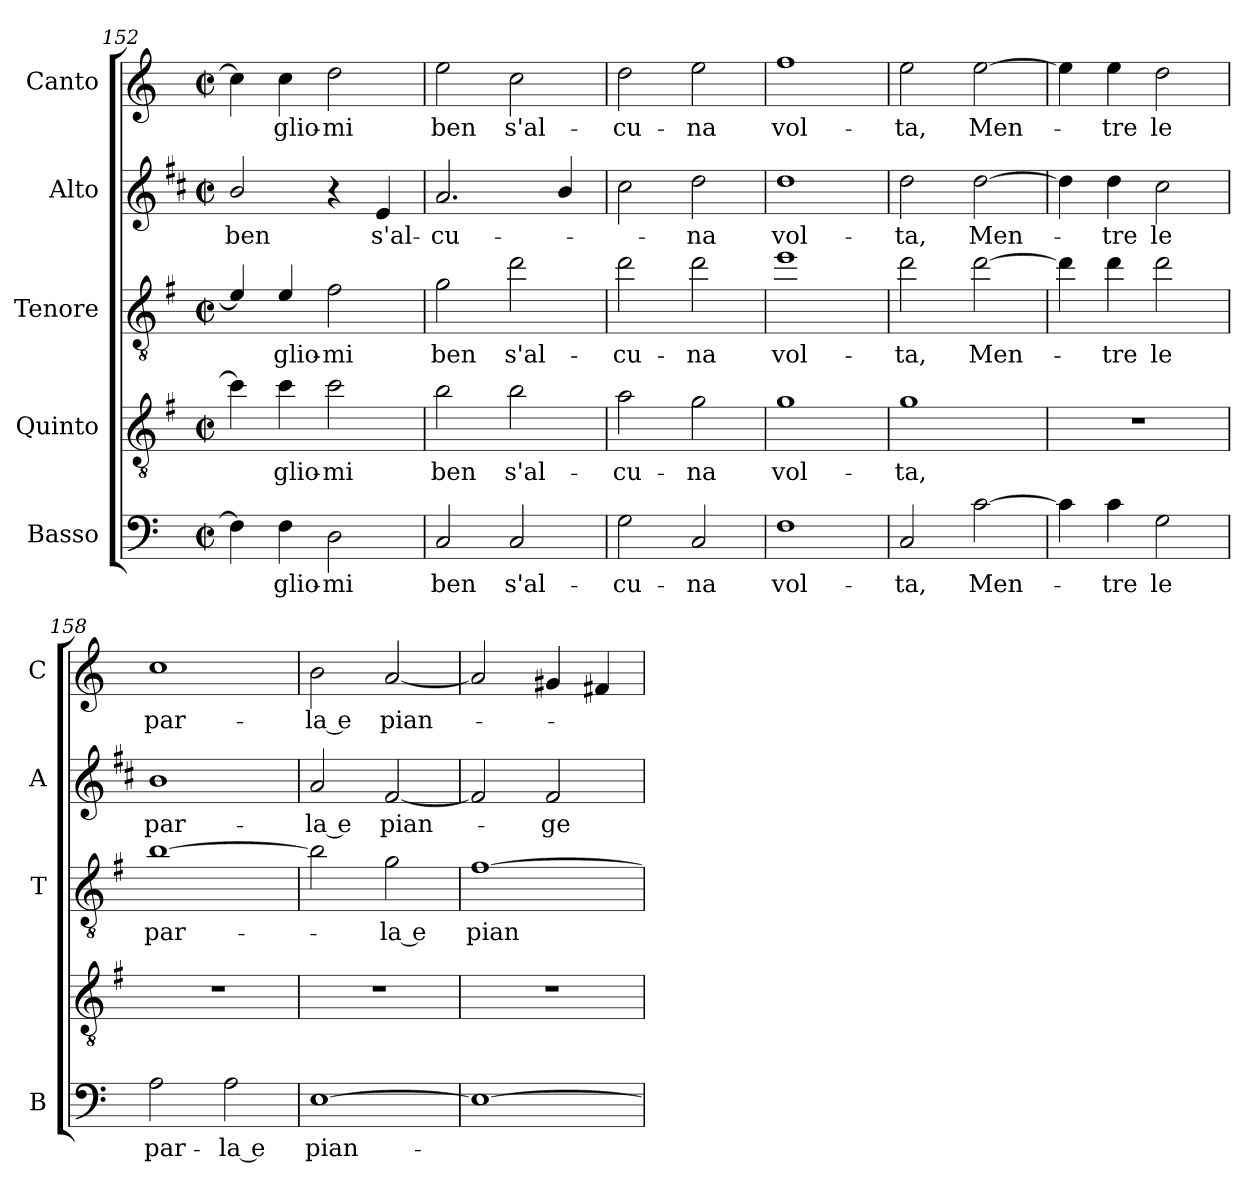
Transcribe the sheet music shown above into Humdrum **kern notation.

**kern	**text	**kern	**text	**kern	**text	**kern	**text	**kern	**text
*part5	*part5	*part4	*part4	*part3	*part3	*part2	*part2	*part1	*part1
*staff5	*staff5	*staff4	*staff4	*staff3	*staff3	*staff2	*staff2	*staff1	*staff1
*I"Basso	*	*I"Quinto	*	*I"Tenore	*	*I"Alto	*	*I"Canto	*
*I'B	*	*	*	*I'T	*	*I'A	*	*I'C	*
*clefF4	*	*clefGv2	*	*clefGv2	*	*clefG2	*	*clefG2	*
*	*	*ITrd4c7	*	*ITrd4c7	*	*ITrd1c2	*	*	*
*k[]	*	*k[]	*	*k[]	*	*k[]	*	*k[]	*
*C:	*	*C:	*	*C:	*	*C:	*	*C:	*
*M2/2	*	*M2/2	*	*M2/2	*	*M2/2	*	*M2/2	*
*met(c|)	*	*met(c|)	*	*met(c|)	*	*met(c|)	*	*met(c|)	*
=152	=152	=152	=152	=152	=152	=152	=152	=152	=152
!	!	!	!	!	!	!	!LO:LY:b	!	!
4F\]	.	4f\]	.	4A/]	.	2a/	ben	4cc\]	.
!	!LO:LY:b	!	!	!	!	!	!	!	!
!	!	!	!LO:LY:b	!	!	!	!	!	!
!	!	!	!	!	!LO:LY:b	!	!	!	!
!	!	!	!	!	!	!	!	!	!LO:LY:b
4F\	-glio-	4f\	-glio-	4A/	-glio-	.	.	4cc\	-glio-
!	!LO:LY:b	!	!	!	!	!	!	!	!
!	!	!	!LO:LY:b	!	!	!	!	!	!
!	!	!	!	!	!LO:LY:b	!	!	!	!
!	!	!	!	!	!	!	!	!	!LO:LY:b
2D\	-mi	2f\	-mi	2B\	-mi	4r	.	2dd\	-mi
!	!	!	!	!	!	!	!LO:LY:b	!	!
.	.	.	.	.	.	4d/	s'al-	.	.
=153	=153	=153	=153	=153	=153	=153	=153	=153	=153
!	!LO:LY:b	!	!	!	!	!	!	!	!
!	!	!	!LO:LY:b	!	!	!	!	!	!
!	!	!	!	!	!LO:LY:b	!	!	!	!
!	!	!	!	!	!	!	!LO:LY:b	!	!
!	!	!	!	!	!	!	!	!	!LO:LY:b
2C/	ben	2e\	ben	2c\	ben	2.g/	-cu-	2ee\	ben
!	!LO:LY:b	!	!	!	!	!	!	!	!
!	!	!	!LO:LY:b	!	!	!	!	!	!
!	!	!	!	!	!LO:LY:b	!	!	!	!
!	!	!	!	!	!	!	!	!	!LO:LY:b
2C/	s'al-	2e\	s'al-	2g\	s'al-	.	.	2cc\	s'al-
.	.	.	.	.	.	4a/	.	.	.
=154	=154	=154	=154	=154	=154	=154	=154	=154	=154
!	!LO:LY:b	!	!	!	!	!	!	!	!
!	!	!	!LO:LY:b	!	!	!	!	!	!
!	!	!	!	!	!LO:LY:b	!	!	!	!
!	!	!	!	!	!	!	!	!	!LO:LY:b
2G\	-cu-	2d\	-cu-	2g\	-cu-	2b\	.	2dd\	-cu-
!	!LO:LY:b	!	!	!	!	!	!	!	!
!	!	!	!LO:LY:b	!	!	!	!	!	!
!	!	!	!	!	!LO:LY:b	!	!	!	!
!	!	!	!	!	!	!	!LO:LY:b	!	!
!	!	!	!	!	!	!	!	!	!LO:LY:b
2C/	-na	2c\	-na	2g\	-na	2cc\	-na	2ee\	-na
!!LO:LB:g=z
=155	=155	=155	=155	=155	=155	=155	=155	=155	=155
!	!LO:LY:b	!	!	!	!	!	!	!	!
!	!	!	!LO:LY:b	!	!	!	!	!	!
!	!	!	!	!	!LO:LY:b	!	!	!	!
!	!	!	!	!	!	!	!LO:LY:b	!	!
!	!	!	!	!	!	!	!	!	!LO:LY:b
1F	vol-	1c	vol-	1a	vol-	1cc	vol-	1ff	vol-
=156	=156	=156	=156	=156	=156	=156	=156	=156	=156
!	!LO:LY:b	!	!	!	!	!	!	!	!
!	!	!	!LO:LY:b	!	!	!	!	!	!
!	!	!	!	!	!LO:LY:b	!	!	!	!
!	!	!	!	!	!	!	!LO:LY:b	!	!
!	!	!	!	!	!	!	!	!	!LO:LY:b
2C/	-ta,	1c	-ta,	2g\	-ta,	2cc\	-ta,	2ee\	-ta,
!	!LO:LY:b	!	!	!	!	!	!	!	!
!	!	!	!	!	!LO:LY:b	!	!	!	!
!	!	!	!	!	!	!	!LO:LY:b	!	!
!	!	!	!	!	!	!	!	!	!LO:LY:b
[2c\	Men-	.	.	[2g\	Men-	[2cc\	Men-	[2ee\	Men-
=157	=157	=157	=157	=157	=157	=157	=157	=157	=157
4c\]	.	1r	.	4g\]	.	4cc\]	.	4ee\]	.
!	!LO:LY:b	!	!	!	!	!	!	!	!
!	!	!	!	!	!LO:LY:b	!	!	!	!
!	!	!	!	!	!	!	!LO:LY:b	!	!
!	!	!	!	!	!	!	!	!	!LO:LY:b
4c\	-tre	.	.	4g\	-tre	4cc\	-tre	4ee\	-tre
!	!LO:LY:b	!	!	!	!	!	!	!	!
!	!	!	!	!	!LO:LY:b	!	!	!	!
!	!	!	!	!	!	!	!LO:LY:b	!	!
!	!	!	!	!	!	!	!	!	!LO:LY:b
2G\	le	.	.	2g\	le	2b\	le	2dd\	le
=158	=158	=158	=158	=158	=158	=158	=158	=158	=158
!	!LO:LY:b	!	!	!	!	!	!	!	!
!	!	!	!	!	!LO:LY:b	!	!	!	!
!	!	!	!	!	!	!	!LO:LY:b	!	!
!	!	!	!	!	!	!	!	!	!LO:LY:b
2A\	par-	1r	.	[1e	par-	1a	par-	1cc	par-
!	!LO:LY:b	!	!	!	!	!	!	!	!
2A\	-la e	.	.	.	.	.	.	.	.
=159	=159	=159	=159	=159	=159	=159	=159	=159	=159
!	!LO:LY:b	!	!	!	!	!	!	!	!
!	!	!	!	!	!	!	!LO:LY:b	!	!
!	!	!	!	!	!	!	!	!	!LO:LY:b
[1E	pian-	1r	.	2e\]	.	2g/	-la e	2b\	-la e
!	!	!	!	!	!LO:LY:b	!	!	!	!
!	!	!	!	!	!	!	!LO:LY:b	!	!
!	!	!	!	!	!	!	!	!	!LO:LY:b
.	.	.	.	2c\	-la e	[2e/	pian-	[2a/	pian-
=160	=160	=160	=160	=160	=160	=160	=160	=160	=160
!	!	!	!	!	!LO:LY:b	!	!	!	!
1E_	.	1r	.	[1B	pian-	2e/]	.	2a/]	.
!	!	!	!	!	!	!	!LO:LY:b	!	!
.	.	.	.	.	.	2e/	-ge	4g#X/	.
.	.	.	.	.	.	.	.	4f#X/	.
=	=	=	=	=	=	=	=	=	=
*-	*-	*-	*-	*-	*-	*-	*-	*-	*-
